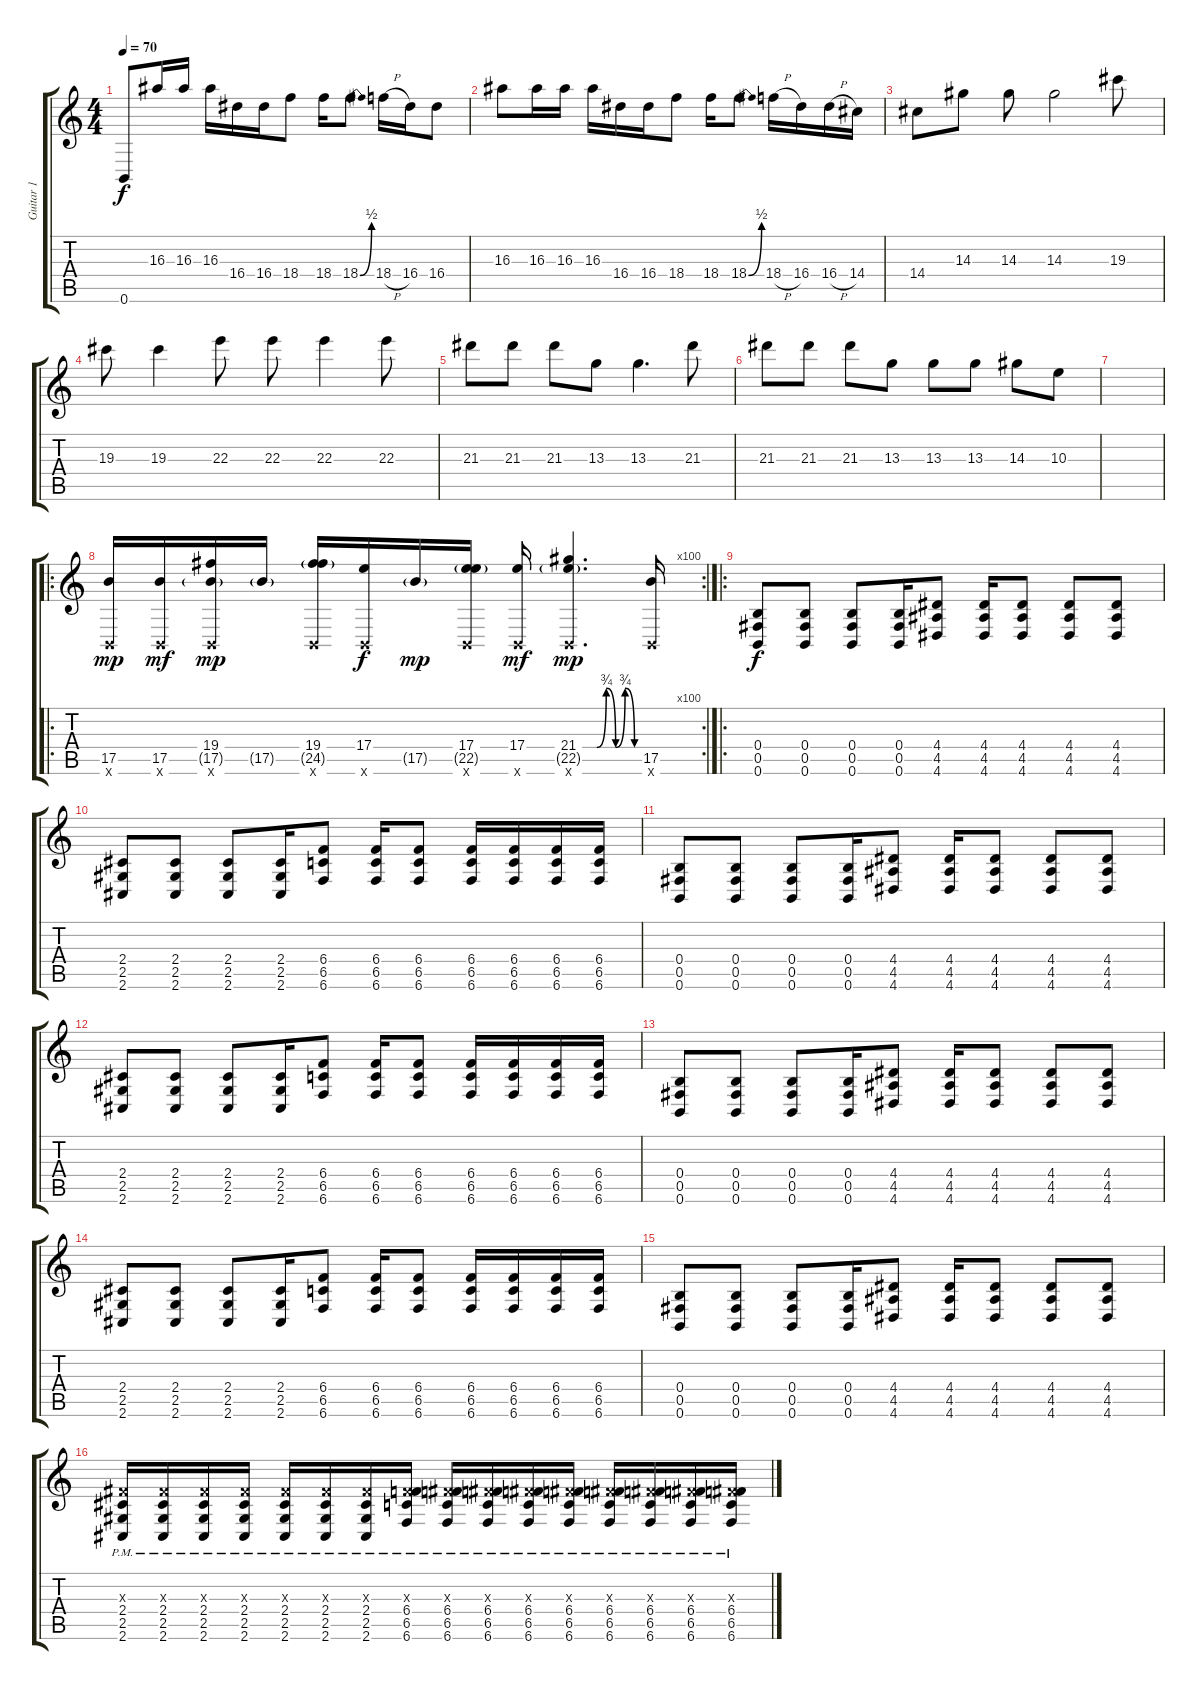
\track ("Guitar 1" "Guitar 1") {instrument distortionguitar}
\staff {score tabs}
\tuning (Eb4 B3 Gb3 B2 Gb2 B1) {hide}
\ts (4 4)
\tempo 70
\clef g2
\ks c
0.6.8{dy f} 16.3.16 16.3.16 16.3.16 16.4.16 16.4.16 18.4.8 18.4.16 18.4{be (bend 0 0 60 2)}.8 18.4{h}.16 16.4.16 16.4.8 |
16.3.8 16.3.16 16.3.16 16.3.16 16.4.16 16.4.16 18.4.8 18.4.16 18.4{be (bend 0 0 60 2)}.8 18.4{h}.16 16.4.16 16.4{h}.16 14.4.16 |
14.4.8 14.3.8 14.3.8 14.3.2 19.3.8 |
19.3.8 19.3.4 22.3.8 22.3.8 22.3.4 22.3.8 |
21.3.8 21.3.8 21.3.8 13.3.8 13.3.4{d} 21.3.8 |
21.3.8 21.3.8 21.3.8 13.3.8 13.3.8 13.3.8 14.3.8 10.3.8 |
|
\ro
\rc 100
(17.5 0.6{x}).16{dy mp} (17.5 0.6{x}).16{dy mf} (19.4 17.5{g} 0.6{x}).16{dy mp} 17.5{g}.16 (19.4 24.5{g} 0.6{x}).16 (17.4 0.6{x}).16{dy f} 17.5{g}.16{dy mp} (17.4 22.5{g} 0.6{x}).16 (17.4 0.6{x}).16{dy mf} (21.4{be (custom 0 0 15 0 25 3 35 0 45 3 55 0 60 0)} 22.5{g} 0.6{x}).4{d dy mp} (17.5 0.6{x}).16 |
\ro
(0.4 0.5 0.6).8{dy f} (0.4 0.5 0.6).8 (0.4 0.5 0.6).8 (0.4 0.5 0.6).16 (4.4 4.5 4.6).8 (4.4 4.5 4.6).16 (4.4 4.5 4.6).8 (4.4 4.5 4.6).8 (4.4 4.5 4.6).8 |
(2.4 2.5 2.6).8 (2.4 2.5 2.6).8 (2.4 2.5 2.6).8 (2.4 2.5 2.6).16 (6.4 6.5 6.6).8 (6.4 6.5 6.6).16 (6.4 6.5 6.6).8 (6.4 6.5 6.6).16 (6.4 6.5 6.6).16 (6.4 6.5 6.6).16 (6.4 6.5 6.6).16 |
(0.4 0.5 0.6).8 (0.4 0.5 0.6).8 (0.4 0.5 0.6).8 (0.4 0.5 0.6).16 (4.4 4.5 4.6).8 (4.4 4.5 4.6).16 (4.4 4.5 4.6).8 (4.4 4.5 4.6).8 (4.4 4.5 4.6).8 |
(2.4 2.5 2.6).8 (2.4 2.5 2.6).8 (2.4 2.5 2.6).8 (2.4 2.5 2.6).16 (6.4 6.5 6.6).8 (6.4 6.5 6.6).16 (6.4 6.5 6.6).8 (6.4 6.5 6.6).16 (6.4 6.5 6.6).16 (6.4 6.5 6.6).16 (6.4 6.5 6.6).16 |
(0.4 0.5 0.6).8 (0.4 0.5 0.6).8 (0.4 0.5 0.6).8 (0.4 0.5 0.6).16 (4.4 4.5 4.6).8 (4.4 4.5 4.6).16 (4.4 4.5 4.6).8 (4.4 4.5 4.6).8 (4.4 4.5 4.6).8 |
(2.4 2.5 2.6).8 (2.4 2.5 2.6).8 (2.4 2.5 2.6).8 (2.4 2.5 2.6).16 (6.4 6.5 6.6).8 (6.4 6.5 6.6).16 (6.4 6.5 6.6).8 (6.4 6.5 6.6).16 (6.4 6.5 6.6).16 (6.4 6.5 6.6).16 (6.4 6.5 6.6).16 |
(0.4 0.5 0.6).8 (0.4 0.5 0.6).8 (0.4 0.5 0.6).8 (0.4 0.5 0.6).16 (4.4 4.5 4.6).8 (4.4 4.5 4.6).16 (4.4 4.5 4.6).8 (4.4 4.5 4.6).8 (4.4 4.5 4.6).8 |
(0.3{x} 2.4{pm} 2.5{pm} 2.6{pm}).16{volume 10} (0.3{x} 2.4{pm} 2.5{pm} 2.6{pm}).16{volume 12} (0.3{x} 2.4{pm} 2.5{pm} 2.6{pm}).16 (0.3{x} 2.4{pm} 2.5{pm} 2.6{pm}).16 (0.3{x} 2.4{pm} 2.5{pm} 2.6{pm}).16 (0.3{x} 2.4{pm} 2.5{pm} 2.6{pm}).16 (0.3{x} 2.4{pm} 2.5{pm} 2.6{pm}).16 (0.3{x} 6.4{pm} 6.5{pm} 6.6{pm}).16 (0.3{x} 6.4{pm} 6.5{pm} 6.6{pm}).16 (0.3{x} 6.4{pm} 6.5{pm} 6.6{pm}).16 (0.3{x} 6.4{pm} 6.5{pm} 6.6{pm}).16 (0.3{x} 6.4{pm} 6.5{pm} 6.6{pm}).16 (0.3{x} 6.4{pm} 6.5{pm} 6.6{pm}).16 (0.3{x} 6.4{pm} 6.5{pm} 6.6{pm}).16 (0.3{x} 6.4{pm} 6.5{pm} 6.6{pm}).16 (0.3{x} 6.4{pm} 6.5{pm} 6.6{pm}).16
